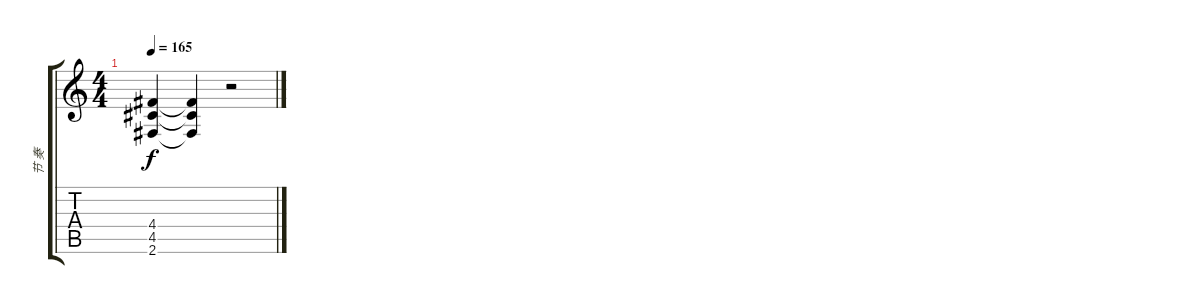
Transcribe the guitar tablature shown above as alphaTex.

\track ("节 奏" "节 奏") {instrument overdrivenguitar}
\staff {score tabs}
\tuning (E4 B3 G3 D3 A2 E2) {hide}
\ts (4 4)
\tempo 165
\clef g2
\ks c
(4.4 4.5 2.6).4{dy f} (4.4{t} 4.5{t} 2.6{t}).4 r.2
